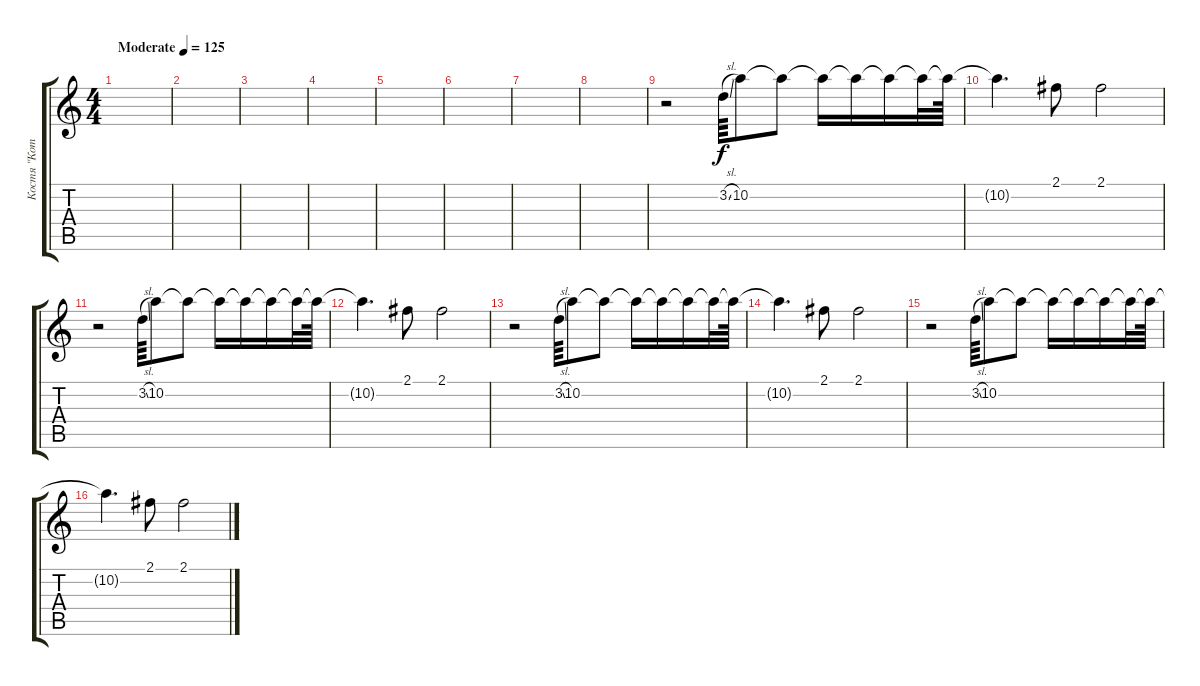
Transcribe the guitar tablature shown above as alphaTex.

\track ("Костя \"Кот\" Чалых" "Костя \"Кот") {instrument electricguitarmuted}
\staff {score tabs}
\tuning (E4 B3 G3 D3 A2 E2) {hide}
\ts (4 4)
\tempo (125 "Moderate")
\clef g2
\ks c
|
|
|
|
|
|
|
|
r.2 3.2{sl}.64 10.2.8 10.2{t}.8 10.2{t}.16 10.2{t}.16 10.2{t}.16 10.2{t}.32 10.2{t}.64 |
10.2{t}.4{d} 2.1.8 2.1.2 |
r.2 3.2{sl}.64 10.2.8 10.2{t}.8 10.2{t}.16 10.2{t}.16 10.2{t}.16 10.2{t}.32 10.2{t}.64 |
10.2{t}.4{d} 2.1.8 2.1.2 |
r.2 3.2{sl}.64 10.2.8 10.2{t}.8 10.2{t}.16 10.2{t}.16 10.2{t}.16 10.2{t}.32 10.2{t}.64 |
10.2{t}.4{d} 2.1.8 2.1.2 |
r.2 3.2{sl}.64 10.2.8 10.2{t}.8 10.2{t}.16 10.2{t}.16 10.2{t}.16 10.2{t}.32 10.2{t}.64 |
10.2{t}.4{d} 2.1.8 2.1.2
